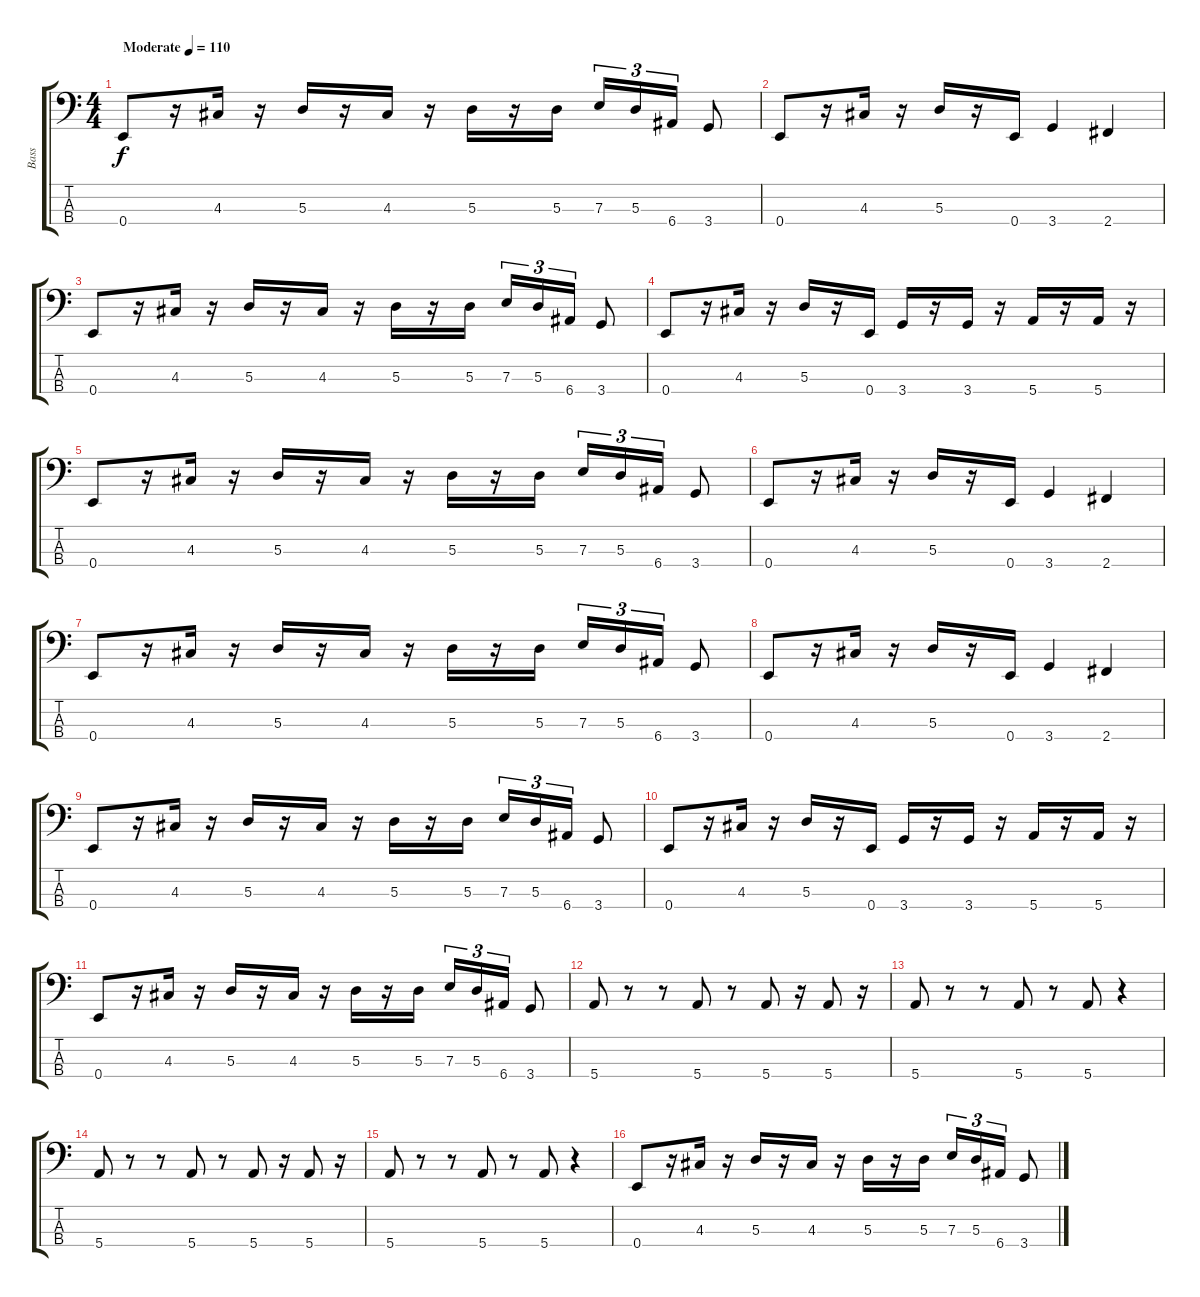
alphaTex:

\track ("Bass" "Bass") {instrument electricbassfinger}
\staff {score tabs}
\tuning (G2 D2 A1 E1) {hide}
\ts (4 4)
\tempo (110 "Moderate")
\clef f4
\ks c
0.4.8{dy f instrument electricbassfinger} r.16 4.3.16 r.16 5.3.16 r.16 4.3.16 r.16 5.3.16 r.16 5.3.16 7.3.16{tu (3 2)} 5.3.16{tu (3 2)} 6.4.16{tu (3 2)} 3.4.8 |
0.4.8 r.16 4.3.16 r.16 5.3.16 r.16 0.4.16 3.4.4 2.4.4 |
0.4.8 r.16 4.3.16 r.16 5.3.16 r.16 4.3.16 r.16 5.3.16 r.16 5.3.16 7.3.16{tu (3 2)} 5.3.16{tu (3 2)} 6.4.16{tu (3 2)} 3.4.8 |
0.4.8 r.16 4.3.16 r.16 5.3.16 r.16 0.4.16 3.4.16 r.16 3.4.16 r.16 5.4.16 r.16 5.4.16 r.16 |
0.4.8 r.16 4.3.16 r.16 5.3.16 r.16 4.3.16 r.16 5.3.16 r.16 5.3.16 7.3.16{tu (3 2)} 5.3.16{tu (3 2)} 6.4.16{tu (3 2)} 3.4.8 |
0.4.8 r.16 4.3.16 r.16 5.3.16 r.16 0.4.16 3.4.4 2.4.4 |
0.4.8 r.16 4.3.16 r.16 5.3.16 r.16 4.3.16 r.16 5.3.16 r.16 5.3.16 7.3.16{tu (3 2)} 5.3.16{tu (3 2)} 6.4.16{tu (3 2)} 3.4.8 |
0.4.8 r.16 4.3.16 r.16 5.3.16 r.16 0.4.16 3.4.4 2.4.4 |
0.4.8 r.16 4.3.16 r.16 5.3.16 r.16 4.3.16 r.16 5.3.16 r.16 5.3.16 7.3.16{tu (3 2)} 5.3.16{tu (3 2)} 6.4.16{tu (3 2)} 3.4.8 |
0.4.8 r.16 4.3.16 r.16 5.3.16 r.16 0.4.16 3.4.16 r.16 3.4.16 r.16 5.4.16 r.16 5.4.16 r.16 |
0.4.8 r.16 4.3.16 r.16 5.3.16 r.16 4.3.16 r.16 5.3.16 r.16 5.3.16 7.3.16{tu (3 2)} 5.3.16{tu (3 2)} 6.4.16{tu (3 2)} 3.4.8 |
5.4.8 r.8 r.8 5.4.8 r.8 5.4.8 r.16 5.4.8 r.16 |
5.4.8 r.8 r.8 5.4.8 r.8 5.4.8 r.4 |
5.4.8 r.8 r.8 5.4.8 r.8 5.4.8 r.16 5.4.8 r.16 |
5.4.8 r.8 r.8 5.4.8 r.8 5.4.8 r.4 |
0.4.8 r.16 4.3.16 r.16 5.3.16 r.16 4.3.16 r.16 5.3.16 r.16 5.3.16 7.3.16{tu (3 2)} 5.3.16{tu (3 2)} 6.4.16{tu (3 2)} 3.4.8
